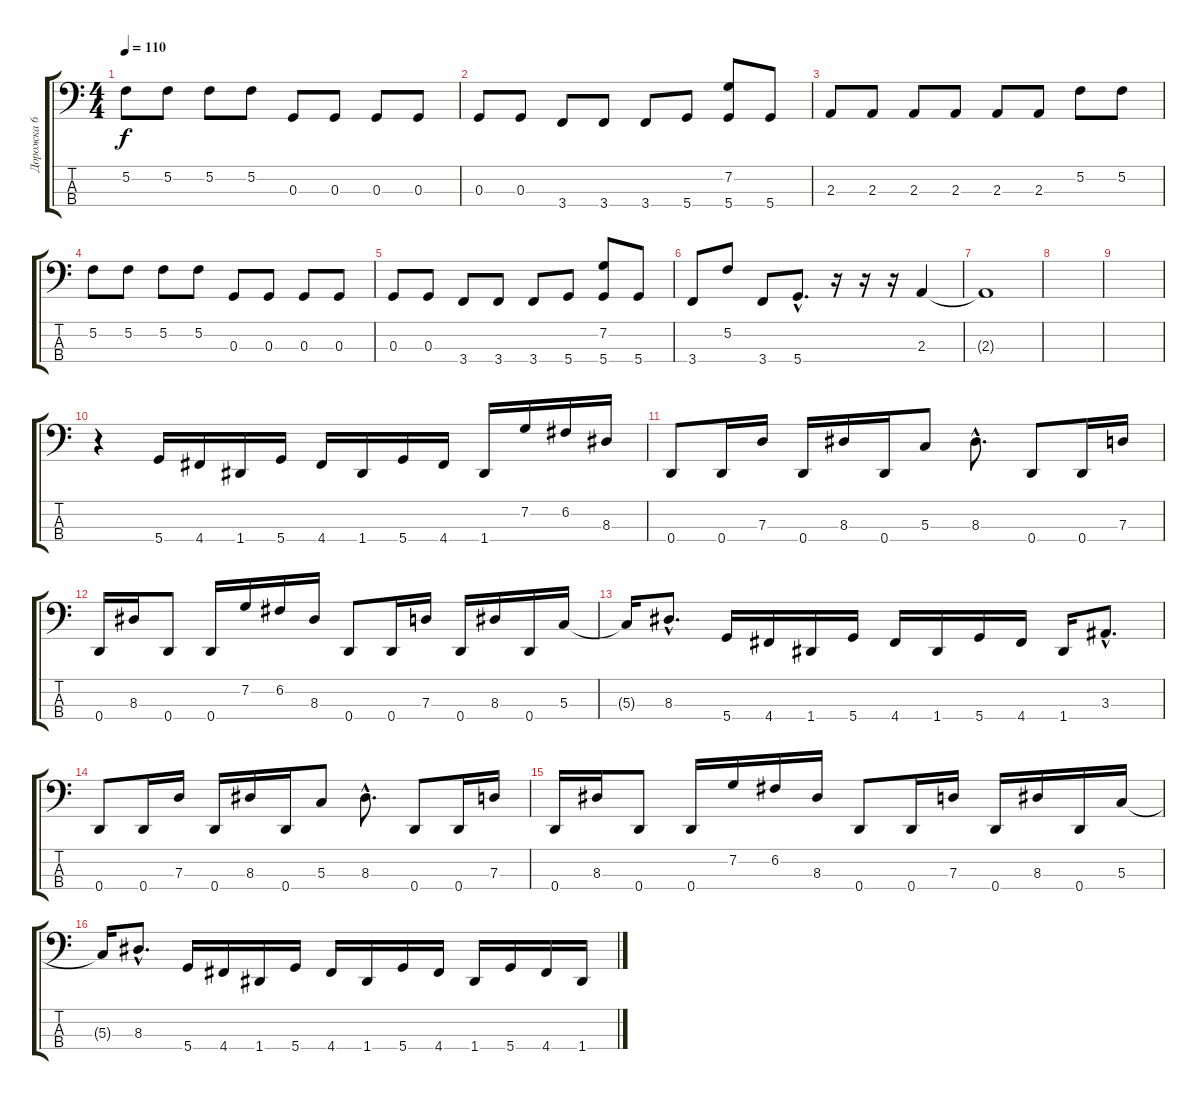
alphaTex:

\track ("Дорожка 6" "Дорожка 6") {instrument slapbass1}
\staff {score tabs}
\tuning (F2 C2 G1 D1) {hide}
\ts (4 4)
\tempo 110
\clef f4
\ks c
5.2.8{dy f} 5.2.8 5.2.8 5.2.8 0.3.8 0.3.8 0.3.8 0.3.8 |
0.3.8 0.3.8 3.4.8 3.4.8 3.4.8 5.4.8 (7.2 5.4).8 5.4.8 |
2.3.8 2.3.8 2.3.8 2.3.8 2.3.8 2.3.8 5.2.8 5.2.8 |
5.2.8 5.2.8 5.2.8 5.2.8 0.3.8 0.3.8 0.3.8 0.3.8 |
0.3.8 0.3.8 3.4.8 3.4.8 3.4.8 5.4.8 (7.2 5.4).8 5.4.8 |
3.4.8 5.2.8 3.4.8 5.4{hac}.8{d} r.16 r.16 r.16 2.3.4 |
2.3{t}.1 |
|
|
r.4 5.4.16 4.4.16 1.4.16 5.4.16 4.4.16 1.4.16 5.4.16 4.4.16 1.4.16 7.2.16 6.2.16 8.3.16 |
0.4.8 0.4.16 7.3.16 0.4.16 8.3.16 0.4.16 5.3.8 8.3{hac}.8{d} 0.4.8 0.4.16 7.3.16 |
0.4.16 8.3.16 0.4.8 0.4.16 7.2.16 6.2.16 8.3.16 0.4.8 0.4.16 7.3.16 0.4.16 8.3.16 0.4.16 5.3.16 |
5.3{t}.16 8.3{hac}.8{d} 5.4.16 4.4.16 1.4.16 5.4.16 4.4.16 1.4.16 5.4.16 4.4.16 1.4.16 3.3{hac}.8{d} |
0.4.8 0.4.16 7.3.16 0.4.16 8.3.16 0.4.16 5.3.8 8.3{hac}.8{d} 0.4.8 0.4.16 7.3.16 |
0.4.16 8.3.16 0.4.8 0.4.16 7.2.16 6.2.16 8.3.16 0.4.8 0.4.16 7.3.16 0.4.16 8.3.16 0.4.16 5.3.16 |
5.3{t}.16 8.3{hac}.8{d} 5.4.16 4.4.16 1.4.16 5.4.16 4.4.16 1.4.16 5.4.16 4.4.16 1.4.16 5.4.16 4.4.16 1.4.16
